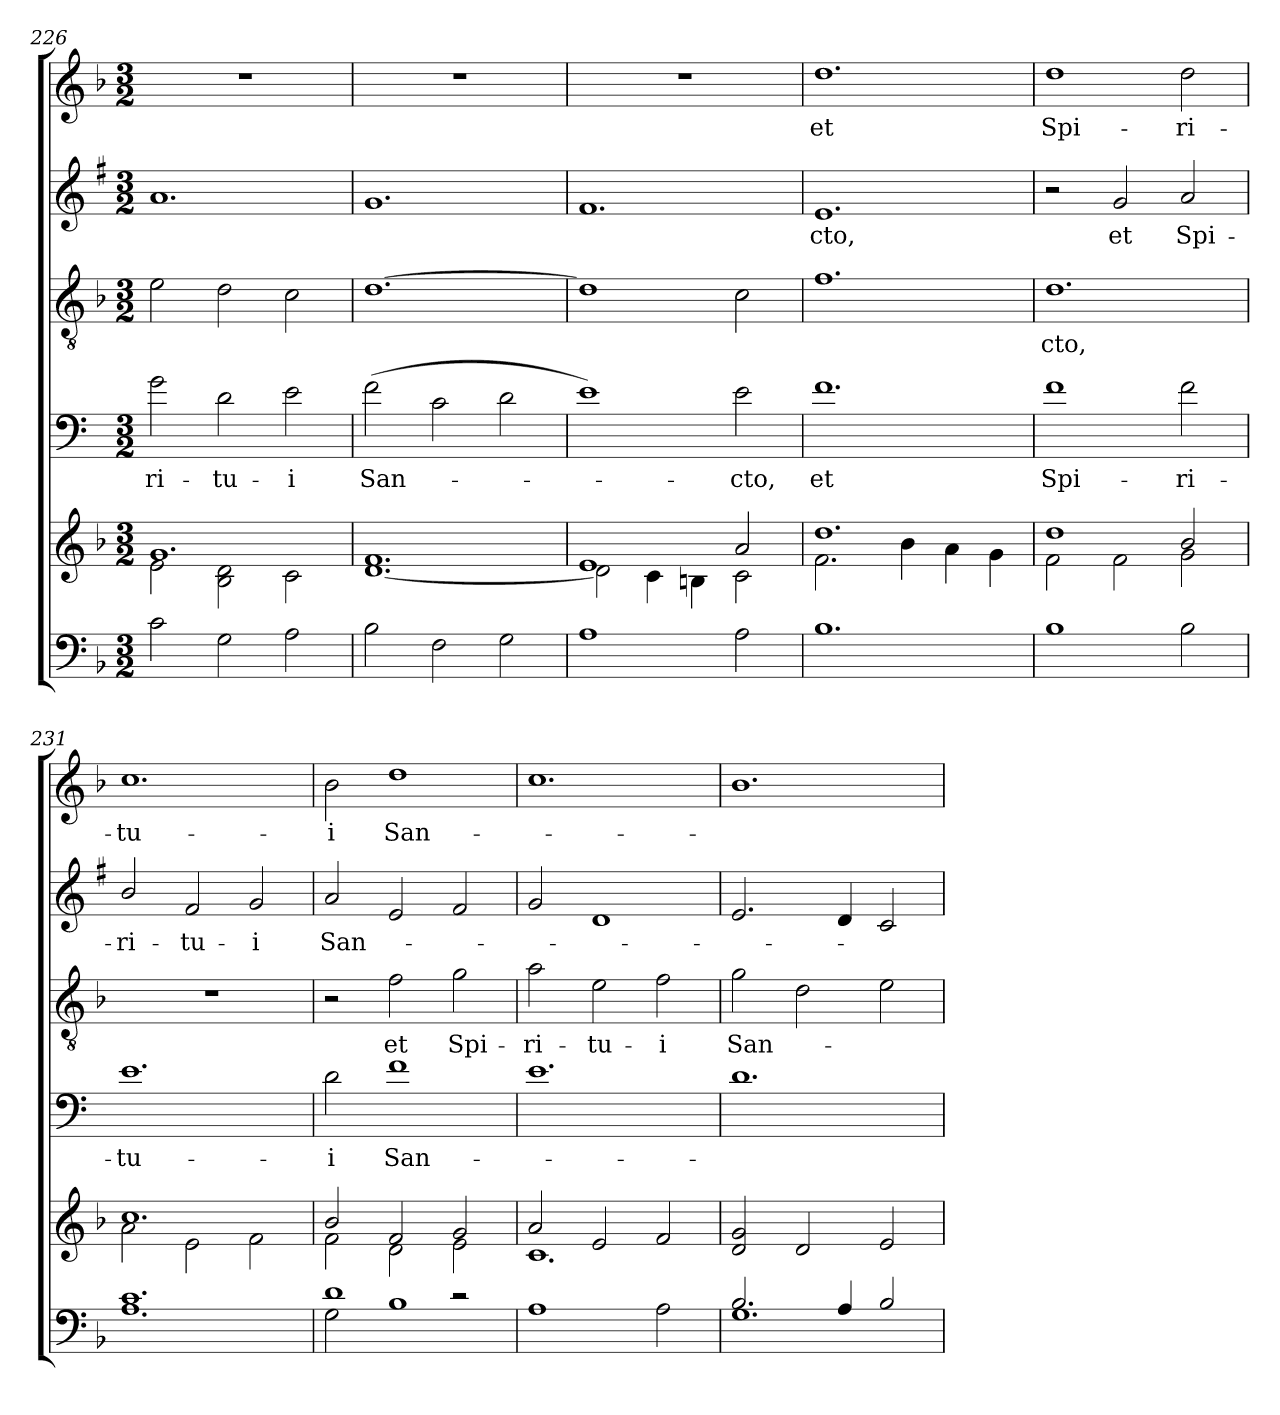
**kern	**kern	**kern	**text	**kern	**text	**kern	**text	**kern	**text
*part5	*part5	*part4	*part4	*part3	*part3	*part2	*part2	*part1	*part1
*staff6	*staff5	*staff4	*staff4	*staff3	*staff3	*staff2	*staff2	*staff1	*staff1
!!LO:LB:g=z
*clefF4	*clefG2	*clefF4	*	*clefGv2	*	*clefG2	*	*clefG2	*
*	*	*ITrd4c7	*	*	*	*ITrd1c2	*	*	*
*k[b-]	*k[b-]	*k[b-]	*	*k[b-]	*	*k[b-]	*	*k[b-]	*
*F:	*F:	*F:	*	*F:	*	*F:	*	*F:	*
*M3/2	*M3/2	*M3/2	*	*M3/2	*	*M3/2	*	*M3/2	*
=226	=226	=226	=226	=226	=226	=226	=226	=226	=226
*^	*^	*	*	*	*	*	*	*	*
!	!	!	!	!	!LO:LY:b	!	!	!	!	!	!
1.ryy	2c\	1.g	2e\	2c\	-ri-	2e\	.	1.g	.	1.r	.
!	!	!	!	!	!LO:LY:b	!	!	!	!	!	!
.	2G\	.	2B-\ 2d\	2G\	-tu-	2d\	.	.	.	.	.
!	!	!	!	!	!LO:LY:b	!	!	!	!	!	!
.	2A\	.	2c\	2A\	-i	2c\	.	.	.	.	.
=227	=227	=227	=227	=227	=227	=227	=227	=227	=227	=227	=227
!	!	!	!	!	!LO:LY:b	!	!	!	!	!	!
*	*	*v	*v	*	*	*	*	*	*	*	*
1.ryy	2B-\	[1.d 1.f	(>2B-\	San-	[1.d	.	1.f	.	1.r	.
.	2F\	.	2F\	.	.	.	.	.	.	.
.	2G\	.	2G\	.	.	.	.	.	.	.
=228	=228	=228	=228	=228	=228	=228	=228	=228	=228	=228
*	*	*^	*	*	*	*	*	*	*	*
1.ryy	1A	1e	2d\]	1A)	.	1d]	.	1.e	.	1.r	.
.	.	.	4c\	.	.	.	.	.	.	.	.
.	.	.	4Bn\	.	.	.	.	.	.	.	.
!	!	!	!	!	!LO:LY:b	!	!	!	!	!	!
.	2A\	2a/	2c\	2A\	-cto,	2c\	.	.	.	.	.
=229	=229	=229	=229	=229	=229	=229	=229	=229	=229	=229	=229
!	!	!	!	!	!LO:LY:b	!	!	!	!LO:LY:b	!	!LO:LY:b
1.ryy	1.B-	1.dd	2.f\	1.B-	et	1.f	.	1.d	-cto,	1.dd	et
.	.	.	4b-\	.	.	.	.	.	.	.	.
.	.	.	4a\	.	.	.	.	.	.	.	.
.	.	.	4g\	.	.	.	.	.	.	.	.
=230	=230	=230	=230	=230	=230	=230	=230	=230	=230	=230	=230
!	!	!	!	!	!LO:LY:b	!	!LO:LY:b	!	!	!	!LO:LY:b
1.ryy	1B-	1dd	2f\	1B-	Spi-	1.d	-cto,	2r	.	1dd	Spi-
!	!	!	!	!	!	!	!	!	!LO:LY:b	!	!
.	.	.	2f\	.	.	.	.	2f/	et	.	.
!	!	!	!	!	!LO:LY:b	!	!	!	!LO:LY:b	!	!LO:LY:b
.	2B-\	2b-/	2g\	2B-\	-ri-	.	.	2g/	Spi-	2dd\	-ri-
=231	=231	=231	=231	=231	=231	=231	=231	=231	=231	=231	=231
!	!	!	!	!	!LO:LY:b	!	!	!	!LO:LY:b	!	!LO:LY:b
1.c	1.A	1.cc	2a\	1.A	-tu-	1.r	.	2a/	-ri-	1.cc	-tu-
!	!	!	!	!	!	!	!	!	!LO:LY:b	!	!
.	.	.	2e\	.	.	.	.	2e/	-tu-	.	.
!	!	!	!	!	!	!	!	!	!LO:LY:b	!	!
.	.	.	2f\	.	.	.	.	2f/	-i	.	.
=232	=232	=232	=232	=232	=232	=232	=232	=232	=232	=232	=232
!	!	!	!	!	!LO:LY:b	!	!	!	!LO:LY:b	!	!LO:LY:b
1d	2G\	2b-/	2f\	2G\	-i	2r	.	2g/	San-	2b-\	-i
!	!	!	!	!	!LO:LY:b	!	!LO:LY:b	!	!	!	!LO:LY:b
.	1B-	2f/	2d\	1B-	San-	2f\	et	2d/	.	1dd	San-
!	!	!	!	!	!	!	!LO:LY:b	!	!	!	!
2rc	.	2g/	2e\	.	.	2g\	Spi-	2e/	.	.	.
!!LO:PB:g=z
=233	=233	=233	=233	=233	=233	=233	=233	=233	=233	=233	=233
!	!	!	!	!	!	!	!LO:LY:b	!	!	!	!
1.ryy	1A	2a/	1.c	1.A	.	2a\	-ri-	2f/	.	1.cc	.
!	!	!	!	!	!	!	!LO:LY:b	!	!	!	!
.	.	2e/	.	.	.	2e\	-tu-	1c	.	.	.
!	!	!	!	!	!	!	!LO:LY:b	!	!	!	!
.	2A\	2f/	.	.	.	2f\	-i	.	.	.	.
*	*	*v	*v	*	*	*	*	*	*	*	*
!!LO:PB:g=z
=234	=234	=234	=234	=234	=234	=234	=234	=234	=234	=234
!	!	!	!	!	!	!LO:LY:b	!	!	!	!
2.B-/	1.G	2d/ 2g/	1.G	.	2g\	San-	2.d/	.	1.b-	.
.	.	2d/	.	.	2d\	.	.	.	.	.
4A/	.	.	.	.	.	.	4c/	.	.	.
2B-/	.	2e/	.	.	2e\	.	2B-/	.	.	.
*v	*v	*	*	*	*	*	*	*	*	*
=	=	=	=	=	=	=	=	=	=
*-	*-	*-	*-	*-	*-	*-	*-	*-	*-
